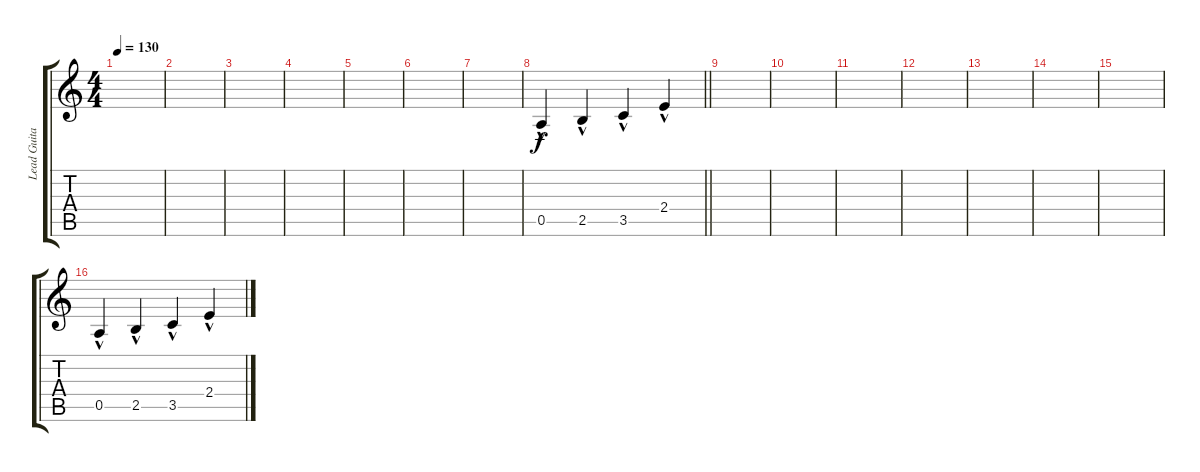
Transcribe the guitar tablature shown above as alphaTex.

\track ("Lead Guitar" "Lead Guita") {instrument distortionguitar}
\staff {score tabs}
\tuning (E4 B3 G3 D3 A2 E2) {hide}
\ts (4 4)
\tempo 130
\clef g2
\ks c
|
|
|
|
|
|
|
\barLineRight lightlight
0.5{hac}.4 2.5{hac}.4 3.5{hac}.4 2.4{hac}.4 |
|
|
|
|
|
|
|
0.5{hac}.4 2.5{hac}.4 3.5{hac}.4 2.4{hac}.4
